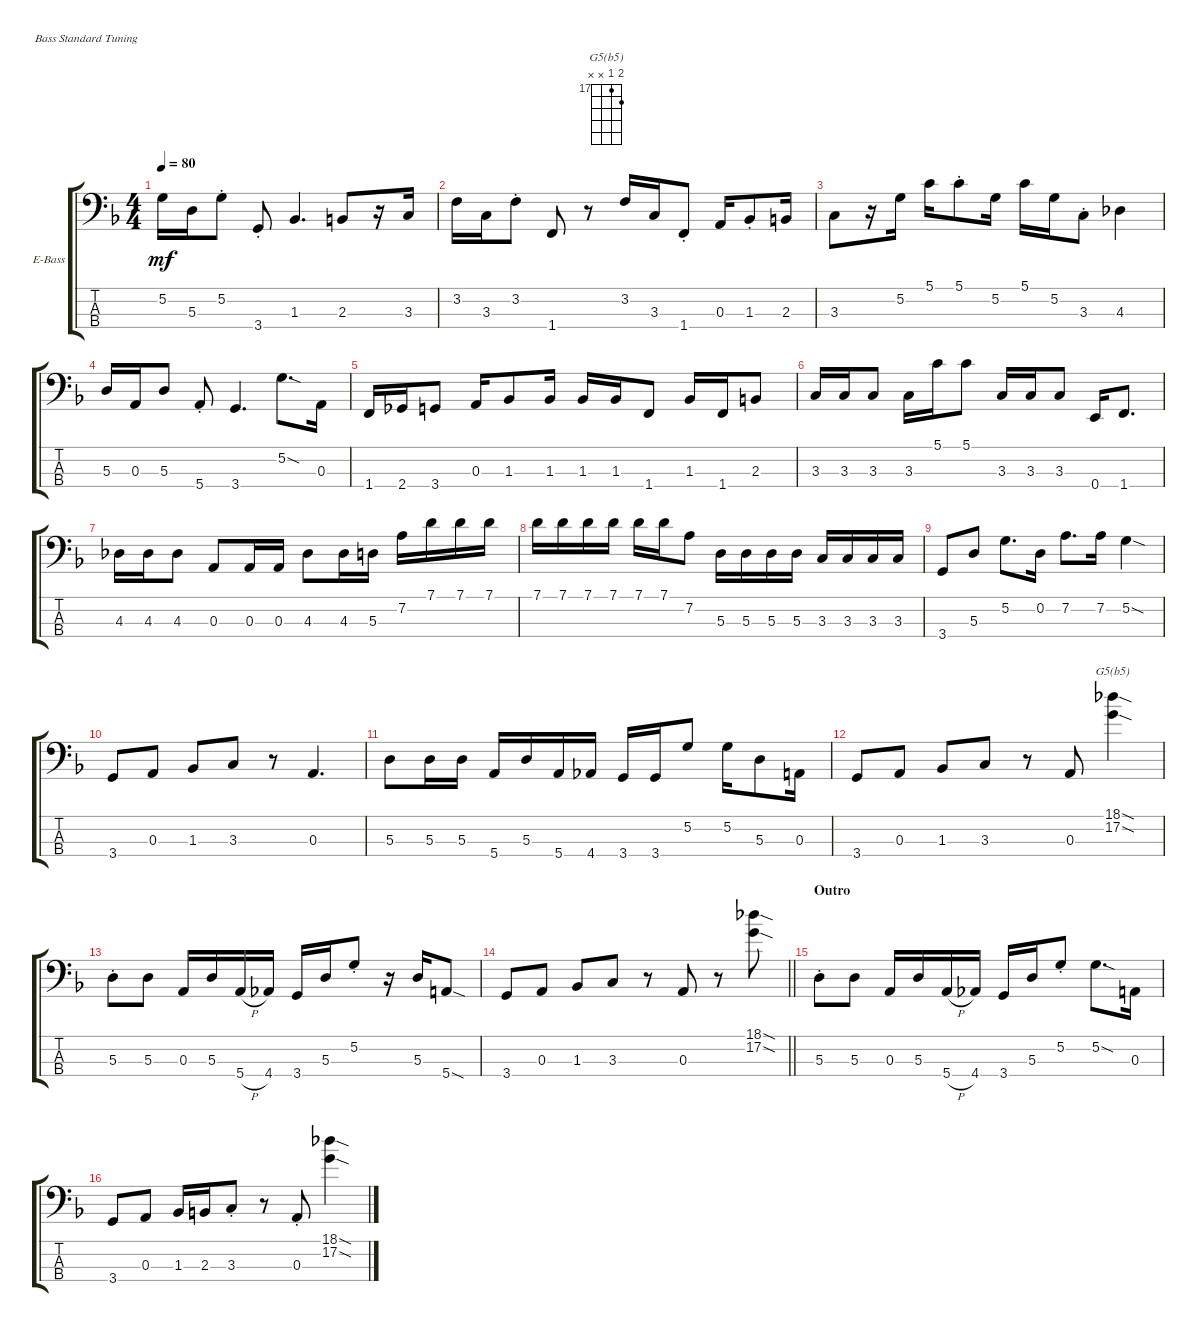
\bracketExtendMode groupsimilarinstruments
\firstSystemTrackNameOrientation horizontal
\otherSystemsTrackNameOrientation horizontal
\track ("Electric Bass (Tom Fowler)" "E-Bass") {multiBarRest instrument electricbassfinger}
\staff {score tabs}
\tuning (G2 D2 A1 E1)
\chord ("G5(b5)" 18 17 x x) {firstfret 17}
\ts (4 4)
\tempo 80
\clef f4
\ks f
5.2.16{dy mf} 5.3.16 5.2{st}.8 3.4{st}.8 1.3.4{d} 2.3.8 r.16 3.3.16 |
3.2.16 3.3.16 3.2{st}.8 1.4.8 r.8 3.2.16 3.3.16 1.4{st}.8 0.3.16 1.3{st}.8 2.3.16 |
3.3.8 r.16 5.2.16 5.1.16 5.1{st}.8 5.2.16 5.1.16 5.2.16 3.3{st}.8 4.3.4 |
5.3.16 0.3.16 5.3.8 5.4{st}.8 3.4.4{d} 5.2{sod}.8{d} 0.3.16 |
1.4.16 2.4.16 3.4.8 0.3.16 1.3.8 1.3.16 1.3.16 1.3.16 1.4.8 1.3.16 1.4.16 2.3.8 |
3.3.16 3.3.16 3.3.8 3.3.16 5.1.16 5.1.8 3.3.16 3.3.16 3.3.8 0.4.16 1.4.8{d} |
4.3.16 4.3.16 4.3.8 0.3.8 0.3.16 0.3.16 4.3.8 4.3.16 5.3.16 7.2.16 7.1.16 7.1.16 7.1.16 |
7.1.16 7.1.16 7.1.16 7.1.16 7.1.16 7.1.16 7.2.8 5.3.16 5.3.16 5.3.16 5.3.16 3.3.16 3.3.16 3.3.16 3.3.16 |
3.4.8 5.3.8 5.2.8{d} 0.2.16 7.2.8{d} 7.2.16 5.2{sod}.4 |
3.4.8 0.3.8 1.3.8 3.3.8 r.8 0.3.4{d} |
5.3.8 5.3.16 5.3.16 5.4.16 5.3.16 5.4.16 4.4.16 3.4.16 3.4.16 5.2.8 5.2.16 5.3.8 0.3.16 |
3.4.8 0.3.8 1.3.8 3.3.8 r.8 0.3.8 (17.2{sod} 18.1{sod}).4{ch "G5(b5)"} |
5.3{st}.8 5.3.8 0.3.16 5.3.16 5.4{h}.16 4.4.16 3.4.16 5.3.16 5.2{st}.8 r.16 5.3.16 5.4{sod}.8 |
\barLineRight lightlight
3.4.8 0.3.8 1.3.8 3.3.8 r.8 0.3.8 r.8 (17.2{sod} 18.1{sod}).8 |
\section ("" "Outro")
5.3{st}.8 5.3.8 0.3.16 5.3.16 5.4{h}.16 4.4.16 3.4.16 5.3.16 5.2{st}.8 5.2{sod}.8{d} 0.3.16 |
3.4.8 0.3.8 1.3.16 2.3.16 3.3{st}.8 r.8 0.3{st}.8 (17.2{sod} 18.1{sod}).4
